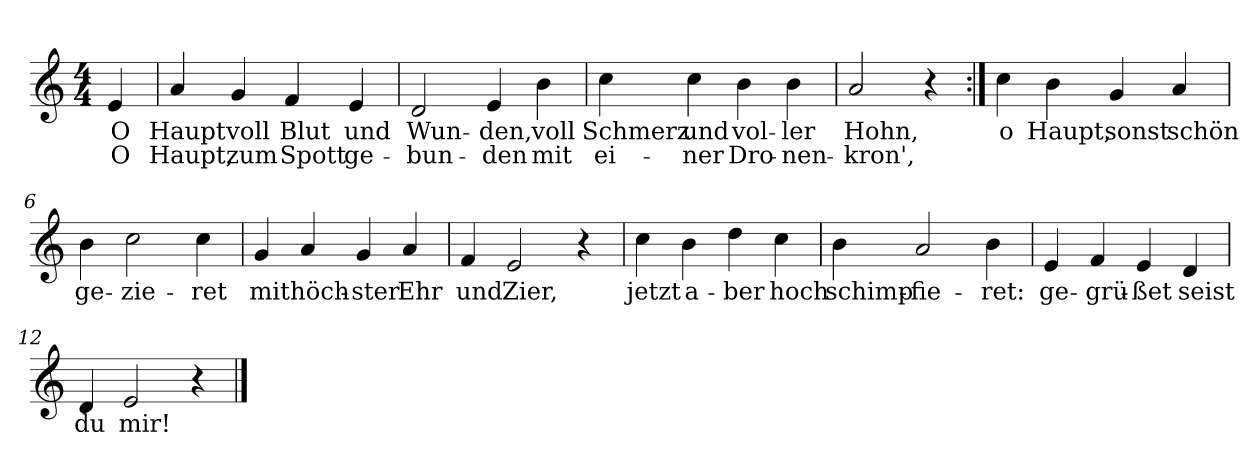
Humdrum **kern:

**kern	**text	**text
*part1	*part1	*part1
*staff1	*staff1	*staff1
*clefG2	*	*
*k[]	*	*
*M4/4	*	*
=	=	=
!	!LO:LY:b	!LO:LY:b
4e/	O	O
=1	=1	=1
!	!LO:LY:b	!LO:LY:b
4a/	Haupt	Haupt,
!	!LO:LY:b	!LO:LY:b
4g/	voll	zum
!	!LO:LY:b	!LO:LY:b
4f/	Blut	Spott
!	!LO:LY:b	!LO:LY:b
4e/	und	ge-
=2	=2	=2
!	!LO:LY:b	!LO:LY:b
2d/	Wun-	-bun-
!	!LO:LY:b	!LO:LY:b
4e/	-den,	-den
!	!LO:LY:b	!LO:LY:b
4b\	voll	mit
!!LO:LB:g=z
=3	=3	=3
!	!LO:LY:b	!LO:LY:b
4cc\	Schmerz	ei-
!	!LO:LY:b	!LO:LY:b
4cc\	und	-ner
!	!LO:LY:b	!LO:LY:b
4b\	vol-	Dro-
!	!LO:LY:b	!LO:LY:b
4b\	-ler	-nen-
=4	=4	=4
!	!LO:LY:b	!LO:LY:b
2a/	Hohn,	-kron',
4r	.	.
=5:|!	=5:|!	=5:|!
!	!LO:LY:b	!
4cc\	o	.
!	!LO:LY:b	!
4b\	Haupt,	.
!	!LO:LY:b	!
4g/	sonst	.
!	!LO:LY:b	!
4a/	schön	.
!!LO:LB:g=z
=6	=6	=6
!	!LO:LY:b	!
4b\	ge-	.
!	!LO:LY:b	!
2cc\	-zie-	.
!	!LO:LY:b	!
4cc\	-ret	.
=7	=7	=7
!	!LO:LY:b	!
4g/	mit	.
!	!LO:LY:b	!
4a/	höch-	.
!	!LO:LY:b	!
4g/	-ster	.
!	!LO:LY:b	!
4a/	Ehr	.
=8	=8	=8
!	!LO:LY:b	!
4f/	und	.
!	!LO:LY:b	!
2e/	Zier,	.
4r	.	.
!!LO:LB:g=z
=9	=9	=9
!	!LO:LY:b	!
4cc\	jetzt	.
!	!LO:LY:b	!
4b\	a-	.
!	!LO:LY:b	!
4dd\	-ber	.
!	!LO:LY:b	!
4cc\	hoch	.
=10	=10	=10
!	!LO:LY:b	!
4b\	schimp-	.
!	!LO:LY:b	!
2a/	-fie-	.
!	!LO:LY:b	!
4b\	-ret:	.
=11	=11	=11
!	!LO:LY:b	!
4e/	ge-	.
!	!LO:LY:b	!
4f/	-grü-	.
!	!LO:LY:b	!
4e/	-ßet	.
!	!LO:LY:b	!
4d/	seist	.
=12	=12	=12
!	!LO:LY:b	!
4d/	du	.
!	!LO:LY:b	!
2e/	mir!	.
4r	.	.
==	==	==
*-	*-	*-
